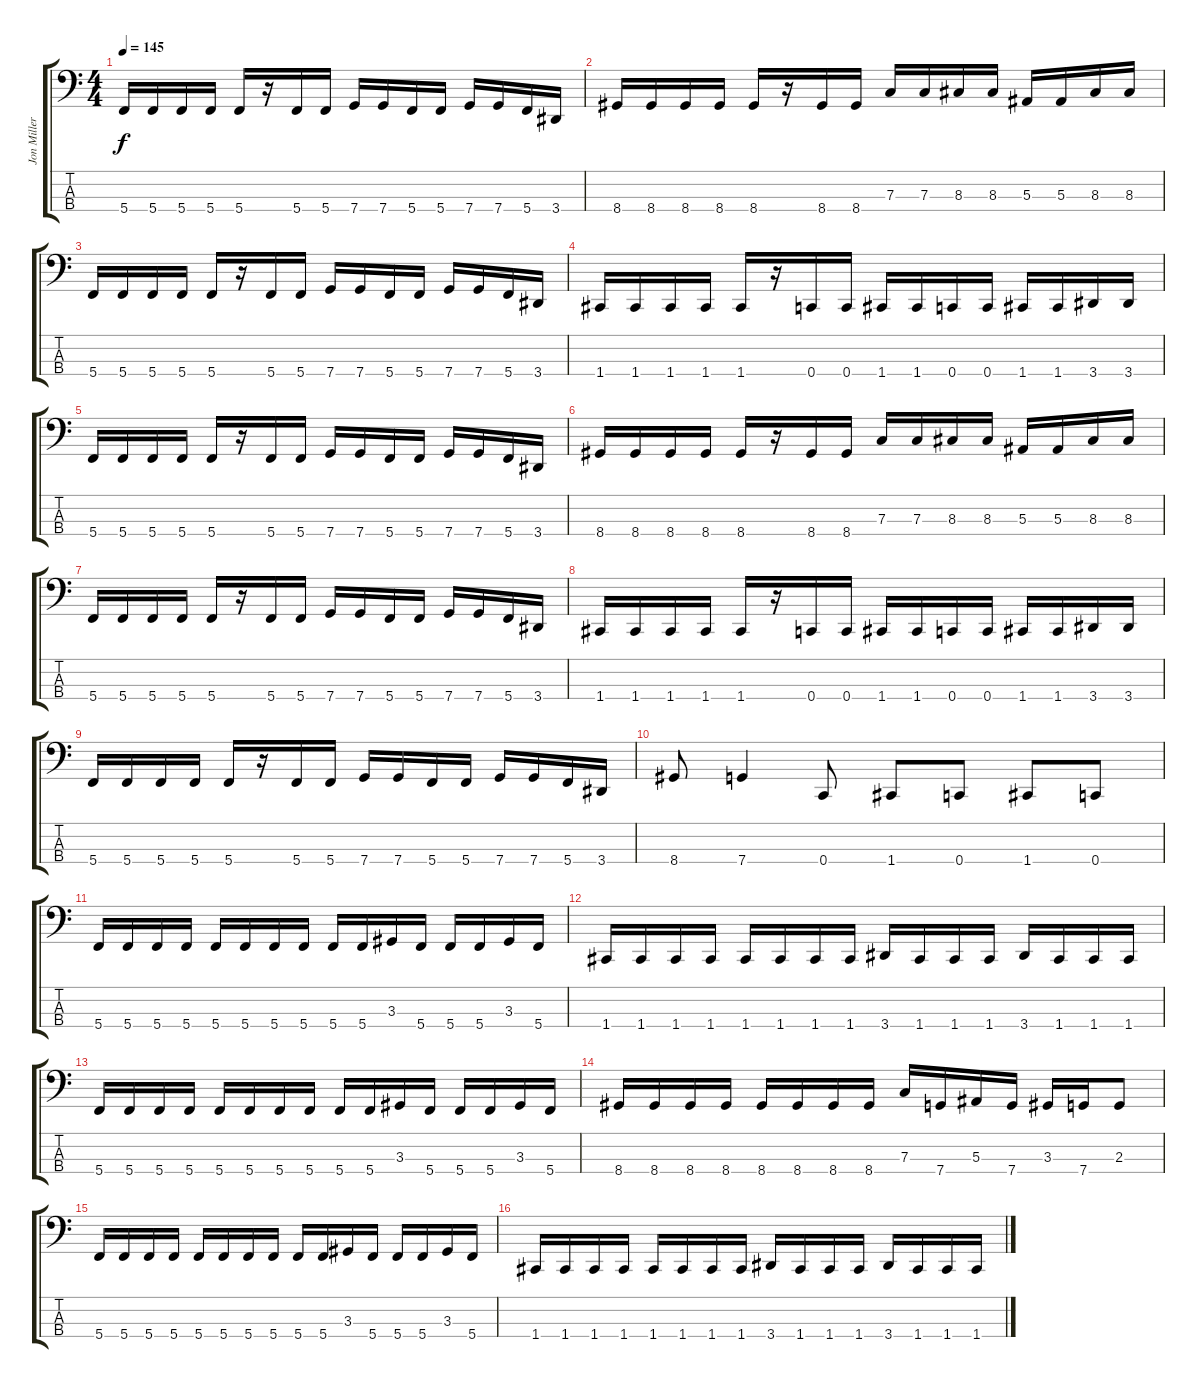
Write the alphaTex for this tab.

\track ("Jon Miller" "Jon Miller") {instrument electricbassfinger}
\staff {score tabs}
\tuning (Eb2 Bb1 F1 C1) {hide}
\ts (4 4)
\tempo 145
\clef f4
\ks c
5.4.16{dy f} 5.4.16 5.4.16 5.4.16 5.4.16 r.16 5.4.16 5.4.16 7.4.16 7.4.16 5.4.16 5.4.16 7.4.16 7.4.16 5.4.16 3.4.16 |
8.4.16 8.4.16 8.4.16 8.4.16 8.4.16 r.16 8.4.16 8.4.16 7.3.16 7.3.16 8.3.16 8.3.16 5.3.16 5.3.16 8.3.16 8.3.16 |
5.4.16 5.4.16 5.4.16 5.4.16 5.4.16 r.16 5.4.16 5.4.16 7.4.16 7.4.16 5.4.16 5.4.16 7.4.16 7.4.16 5.4.16 3.4.16 |
1.4.16 1.4.16 1.4.16 1.4.16 1.4.16 r.16 0.4.16 0.4.16 1.4.16 1.4.16 0.4.16 0.4.16 1.4.16 1.4.16 3.4.16 3.4.16 |
5.4.16 5.4.16 5.4.16 5.4.16 5.4.16 r.16 5.4.16 5.4.16 7.4.16 7.4.16 5.4.16 5.4.16 7.4.16 7.4.16 5.4.16 3.4.16 |
8.4.16 8.4.16 8.4.16 8.4.16 8.4.16 r.16 8.4.16 8.4.16 7.3.16 7.3.16 8.3.16 8.3.16 5.3.16 5.3.16 8.3.16 8.3.16 |
5.4.16 5.4.16 5.4.16 5.4.16 5.4.16 r.16 5.4.16 5.4.16 7.4.16 7.4.16 5.4.16 5.4.16 7.4.16 7.4.16 5.4.16 3.4.16 |
1.4.16 1.4.16 1.4.16 1.4.16 1.4.16 r.16 0.4.16 0.4.16 1.4.16 1.4.16 0.4.16 0.4.16 1.4.16 1.4.16 3.4.16 3.4.16 |
5.4.16 5.4.16 5.4.16 5.4.16 5.4.16 r.16 5.4.16 5.4.16 7.4.16 7.4.16 5.4.16 5.4.16 7.4.16 7.4.16 5.4.16 3.4.16 |
8.4.8 7.4.4 0.4.8 1.4.8 0.4.8 1.4.8 0.4.8 |
5.4.16 5.4.16 5.4.16 5.4.16 5.4.16 5.4.16 5.4.16 5.4.16 5.4.16 5.4.16 3.3.16 5.4.16 5.4.16 5.4.16 3.3.16 5.4.16 |
1.4.16 1.4.16 1.4.16 1.4.16 1.4.16 1.4.16 1.4.16 1.4.16 3.4.16 1.4.16 1.4.16 1.4.16 3.4.16 1.4.16 1.4.16 1.4.16 |
5.4.16 5.4.16 5.4.16 5.4.16 5.4.16 5.4.16 5.4.16 5.4.16 5.4.16 5.4.16 3.3.16 5.4.16 5.4.16 5.4.16 3.3.16 5.4.16 |
8.4.16 8.4.16 8.4.16 8.4.16 8.4.16 8.4.16 8.4.16 8.4.16 7.3.16 7.4.16 5.3.16 7.4.16 3.3.16 7.4.16 2.3.8 |
5.4.16 5.4.16 5.4.16 5.4.16 5.4.16 5.4.16 5.4.16 5.4.16 5.4.16 5.4.16 3.3.16 5.4.16 5.4.16 5.4.16 3.3.16 5.4.16 |
1.4.16 1.4.16 1.4.16 1.4.16 1.4.16 1.4.16 1.4.16 1.4.16 3.4.16 1.4.16 1.4.16 1.4.16 3.4.16 1.4.16 1.4.16 1.4.16
